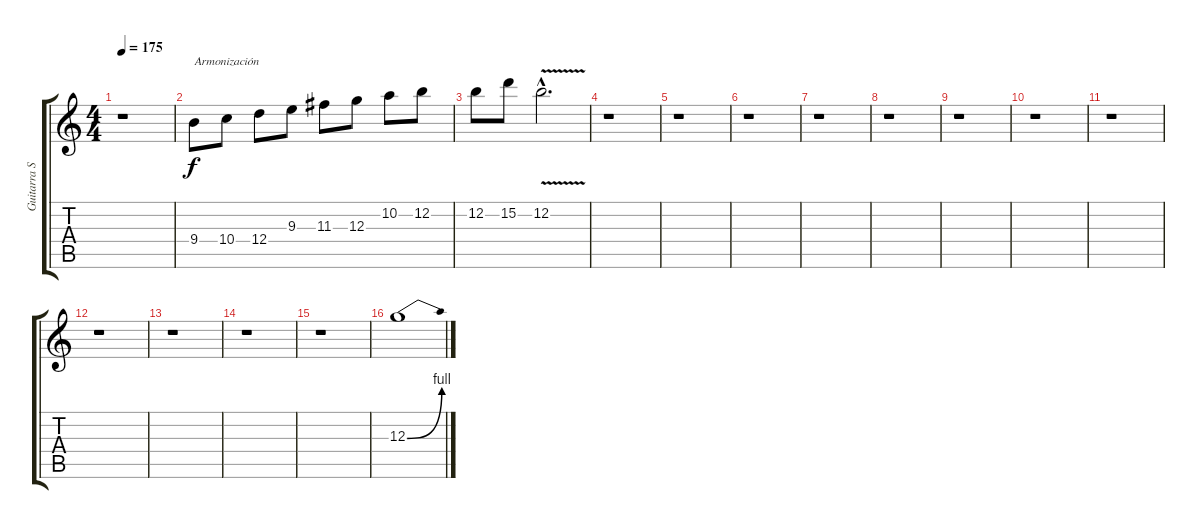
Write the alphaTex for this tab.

\track ("Guitarra Solista (Armonizacion)" "Guitarra S") {instrument overdrivenguitar}
\staff {score tabs}
\tuning (E4 B3 G3 D3 A2 E2) {hide}
\ts (4 4)
\tempo 175
\clef g2
\ks c
r.1{dy f} |
9.4.8{txt "Armonización"} 10.4.8 12.4.8 9.3.8 11.3.8 12.3.8 10.2.8 12.2.8 |
12.2.8 15.2.8 12.2{v hac}.2{d} |
r.1 |
r.1 |
r.1 |
r.1 |
r.1 |
r.1 |
r.1 |
r.1 |
r.1 |
r.1 |
r.1 |
r.1 |
12.3{be (bend 0 0 60 4)}.1
